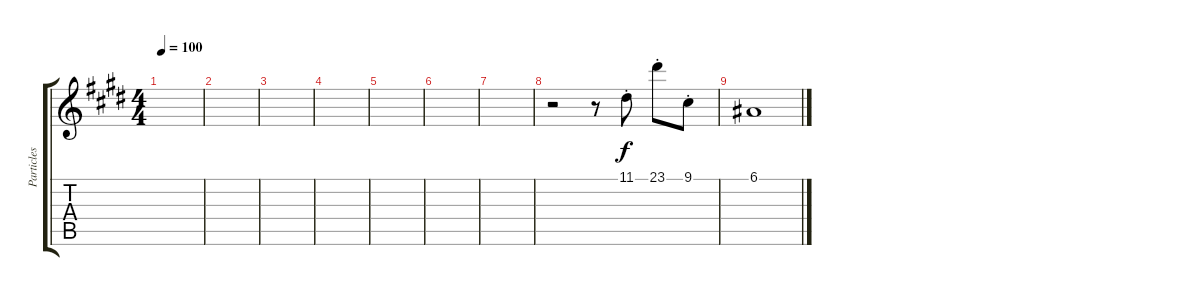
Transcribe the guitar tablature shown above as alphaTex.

\track ("Particles" "Particles") {instrument acousticgrandpiano}
\staff {score tabs}
\tuning (E4 B3 G3 D3 A2 E2) {hide}
\ts (4 4)
\tempo 100
\clef g2
\ks e
|
|
|
|
|
|
|
r.2 r.8 11.1{st}.8 23.1{st}.8 9.1{st}.8 |
6.1.1
